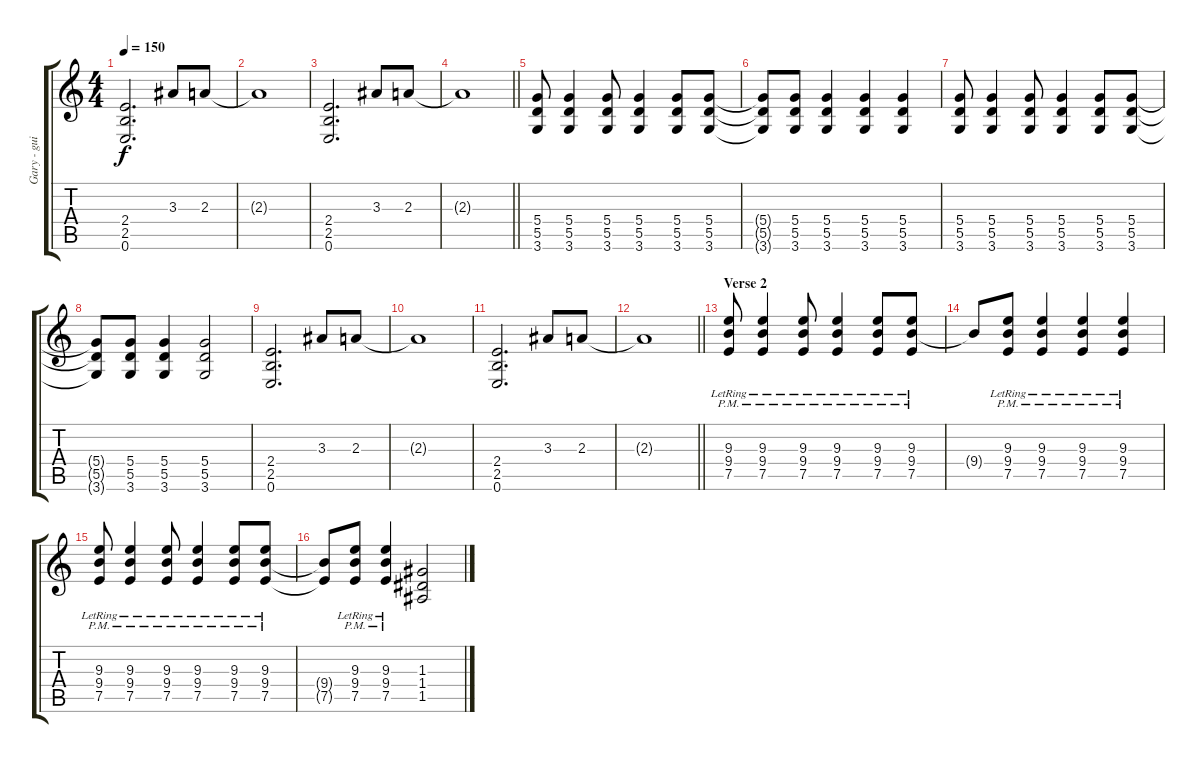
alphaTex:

\track ("Gary - guitar" "Gary - gui") {instrument distortionguitar}
\staff {score tabs}
\tuning (E4 B3 G3 D3 A2 E2) {hide}
\ts (4 4)
\tempo 150
\clef g2
\ks c
(2.4 2.5 0.6).2{d dy f} 3.3.8 2.3.8 |
2.3{t}.1 |
(2.4 2.5 0.6).2{d} 3.3.8 2.3.8 |
\barLineRight lightlight
2.3{t}.1 |
(5.4 5.5 3.6).8 (5.4 5.5 3.6).4 (5.4 5.5 3.6).8 (5.4 5.5 3.6).4 (5.4 5.5 3.6).8 (5.4 5.5 3.6).8 |
(5.4{t} 5.5{t} 3.6{t}).8 (5.4 5.5 3.6).8 (5.4 5.5 3.6).4 (5.4 5.5 3.6).4 (5.4 5.5 3.6).4 |
(5.4 5.5 3.6).8 (5.4 5.5 3.6).4 (5.4 5.5 3.6).8 (5.4 5.5 3.6).4 (5.4 5.5 3.6).8 (5.4 5.5 3.6).8 |
(5.4{t} 5.5{t} 3.6{t}).8 (5.4 5.5 3.6).8 (5.4 5.5 3.6).4 (5.4 5.5 3.6).2 |
(2.4 2.5 0.6).2{d} 3.3.8 2.3.8 |
2.3{t}.1 |
(2.4 2.5 0.6).2{d} 3.3.8 2.3.8 |
\barLineRight lightlight
2.3{t}.1 |
\section ("" "Verse 2")
(9.3{pm} 9.4{pm lr} 7.5{pm lr}).8 (9.3{pm} 9.4{pm lr} 7.5{pm lr}).4 (9.3{pm} 9.4{pm lr} 7.5{pm lr}).8 (9.3{pm} 9.4{pm lr} 7.5{pm lr}).4 (9.3{pm} 9.4{pm lr} 7.5{pm lr}).8 (9.3{pm} 9.4{pm lr} 7.5{pm lr}).8 |
9.4{t}.8 (9.3{pm} 9.4{pm lr} 7.5{pm lr}).8 (9.3{pm} 9.4{pm lr} 7.5{pm lr}).4 (9.3{pm} 9.4{pm lr} 7.5{pm lr}).4 (9.3{pm} 9.4{pm lr} 7.5{pm lr}).4 |
(9.3{pm} 9.4{pm lr} 7.5{pm lr}).8 (9.3{pm} 9.4{pm lr} 7.5{pm lr}).4 (9.3{pm} 9.4{pm lr} 7.5{pm lr}).8 (9.3{pm} 9.4{pm lr} 7.5{pm lr}).4 (9.3{pm} 9.4{pm lr} 7.5{pm lr}).8 (9.3{pm} 9.4{pm lr} 7.5{pm lr}).8 |
(9.4{t} 7.5{t}).8 (9.3{pm} 9.4{pm lr} 7.5{pm lr}).8 (9.3{pm} 9.4{pm lr} 7.5{pm lr}).4 (1.3 1.4 1.5).2
